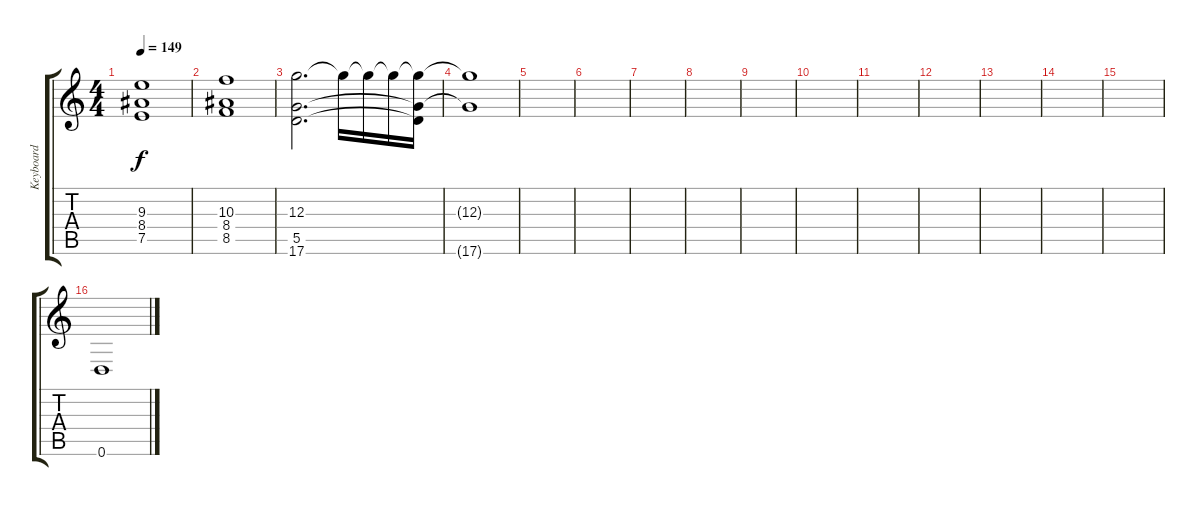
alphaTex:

\track ("Keyboard" "Keyboard") {instrument synthstrings1}
\staff {score tabs}
\tuning (E5 B4 G4 D4 A3 D3) {hide}
\ts (4 4)
\tempo 149
\clef g2
\ks c
(9.3 8.4 7.5).1{dy f} |
(10.3 8.4 8.5).1 |
(12.3 5.5 17.6).2{d} 12.3{t}.16 12.3{t}.16 12.3{t}.16 (12.3{t} 5.5{t} 17.6{t}).16 |
(12.3{t} 17.6{t}).1{volume 0} |
|
|
|
|
|
|
|
|
|
|
|
0.6.1
